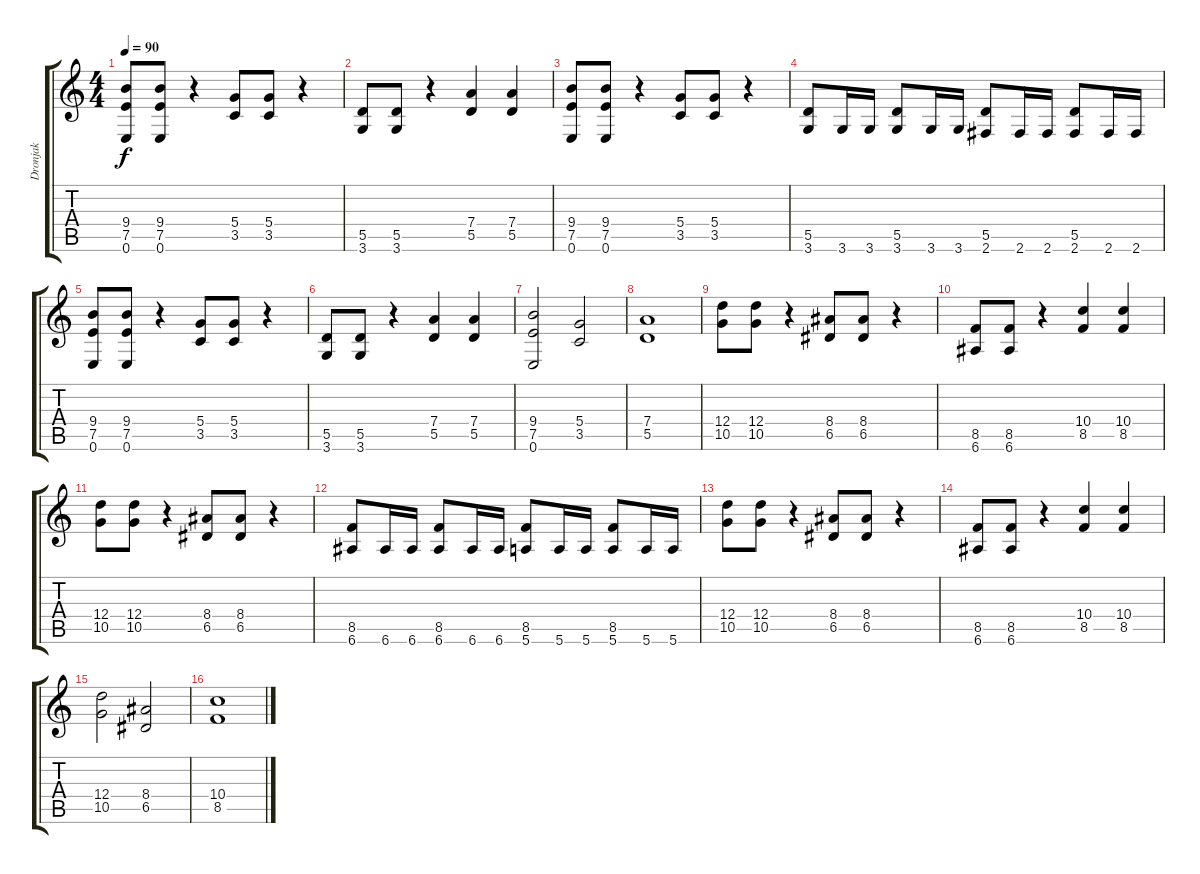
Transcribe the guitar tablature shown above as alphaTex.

\track ("Dronjak" "Dronjak") {instrument distortionguitar}
\staff {score tabs}
\tuning (E4 B3 G3 D3 A2 E2) {hide}
\ts (4 4)
\tempo 90
\clef g2
\ks c
(9.4 7.5 0.6).8{dy f} (9.4 7.5 0.6).8 r.4 (5.4 3.5).8 (5.4 3.5).8 r.4 |
(5.5 3.6).8 (5.5 3.6).8 r.4 (7.4 5.5).4 (7.4 5.5).4 |
(9.4 7.5 0.6).8 (9.4 7.5 0.6).8 r.4 (5.4 3.5).8 (5.4 3.5).8 r.4 |
(5.5 3.6).8 3.6.16 3.6.16 (5.5 3.6).8 3.6.16 3.6.16 (5.5 2.6).8 2.6.16 2.6.16 (5.5 2.6).8 2.6.16 2.6.16 |
(9.4 7.5 0.6).8 (9.4 7.5 0.6).8 r.4 (5.4 3.5).8 (5.4 3.5).8 r.4 |
(5.5 3.6).8 (5.5 3.6).8 r.4 (7.4 5.5).4 (7.4 5.5).4 |
(9.4 7.5 0.6).2 (5.4 3.5).2 |
(7.4 5.5).1 |
(12.4 10.5).8 (12.4 10.5).8 r.4 (8.4 6.5).8 (8.4 6.5).8 r.4 |
(8.5 6.6).8 (8.5 6.6).8 r.4 (10.4 8.5).4 (10.4 8.5).4 |
(12.4 10.5).8 (12.4 10.5).8 r.4 (8.4 6.5).8 (8.4 6.5).8 r.4 |
(8.5 6.6).8 6.6.16 6.6.16 (8.5 6.6).8 6.6.16 6.6.16 (8.5 5.6).8 5.6.16 5.6.16 (8.5 5.6).8 5.6.16 5.6.16 |
(12.4 10.5).8 (12.4 10.5).8 r.4 (8.4 6.5).8 (8.4 6.5).8 r.4 |
(8.5 6.6).8 (8.5 6.6).8 r.4 (10.4 8.5).4 (10.4 8.5).4 |
(12.4 10.5).2 (8.4 6.5).2 |
(10.4 8.5).1
